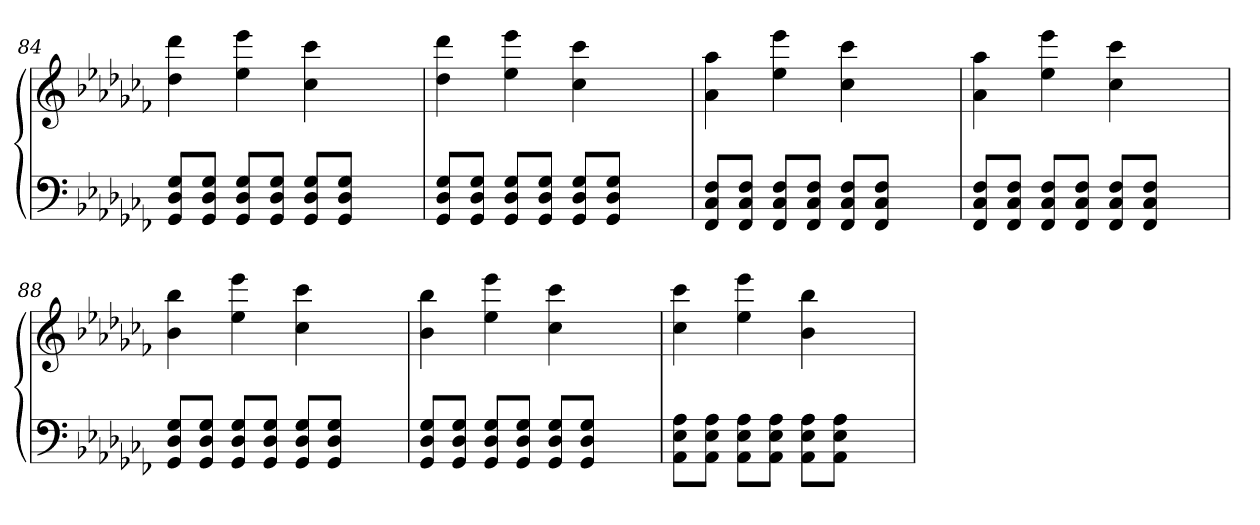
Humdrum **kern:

**kern	**kern
*part1	*part1
*staff2	*staff1
*clefF4	*clefG2
*k[b-e-a-d-g-c-f-]	*k[b-e-a-d-g-c-f-]
=84	=84
8GG-/ 8D-/ 8G-/L	4dd-\ 4ddd-\
8GG-/ 8D-/ 8G-/J	.
8GG-/ 8D-/ 8G-/L	4ee-\ 4eee-\
8GG-/ 8D-/ 8G-/J	.
8GG-/ 8D-/ 8G-/L	4cc-\ 4ccc-\
8GG-/ 8D-/ 8G-/J	.
4ryy	4ryy
!!LO:LB:g=z
=85	=85
8GG-/ 8D-/ 8G-/L	4dd-\ 4ddd-\
8GG-/ 8D-/ 8G-/J	.
8GG-/ 8D-/ 8G-/L	4ee-\ 4eee-\
8GG-/ 8D-/ 8G-/J	.
8GG-/ 8D-/ 8G-/L	4cc-\ 4ccc-\
8GG-/ 8D-/ 8G-/J	.
4ryy	4ryy
!!LO:LB:g=z
=86	=86
8FF-/ 8C-/ 8F-/L	4a-\ 4aa-\
8FF-/ 8C-/ 8F-/J	.
8FF-/ 8C-/ 8F-/L	4ee-\ 4eee-\
8FF-/ 8C-/ 8F-/J	.
8FF-/ 8C-/ 8F-/L	4cc-\ 4ccc-\
8FF-/ 8C-/ 8F-/J	.
4ryy	4ryy
=87	=87
8FF-/ 8C-/ 8F-/L	4a-\ 4aa-\
8FF-/ 8C-/ 8F-/J	.
8FF-/ 8C-/ 8F-/L	4ee-\ 4eee-\
8FF-/ 8C-/ 8F-/J	.
8FF-/ 8C-/ 8F-/L	4cc-\ 4ccc-\
8FF-/ 8C-/ 8F-/J	.
4ryy	4ryy
=88	=88
8GG-/ 8D-/ 8G-/L	4b-\ 4bb-\
8GG-/ 8D-/ 8G-/J	.
8GG-/ 8D-/ 8G-/L	4ee-\ 4eee-\
8GG-/ 8D-/ 8G-/J	.
8GG-/ 8D-/ 8G-/L	4cc-\ 4ccc-\
8GG-/ 8D-/ 8G-/J	.
4ryy	4ryy
=89	=89
8GG-/ 8D-/ 8G-/L	4b-\ 4bb-\
8GG-/ 8D-/ 8G-/J	.
8GG-/ 8D-/ 8G-/L	4ee-\ 4eee-\
8GG-/ 8D-/ 8G-/J	.
8GG-/ 8D-/ 8G-/L	4cc-\ 4ccc-\
8GG-/ 8D-/ 8G-/J	.
4ryy	4ryy
=90	=90
8AA-\ 8E-\ 8A-\L	4cc-\ 4ccc-\
8AA-\ 8E-\ 8A-\J	.
8AA-\ 8E-\ 8A-\L	4ee-\ 4eee-\
8AA-\ 8E-\ 8A-\J	.
8AA-\ 8E-\ 8A-\L	4b-\ 4bb-\
8AA-\ 8E-\ 8A-\J	.
4ryy	4ryy
=	=
*-	*-
